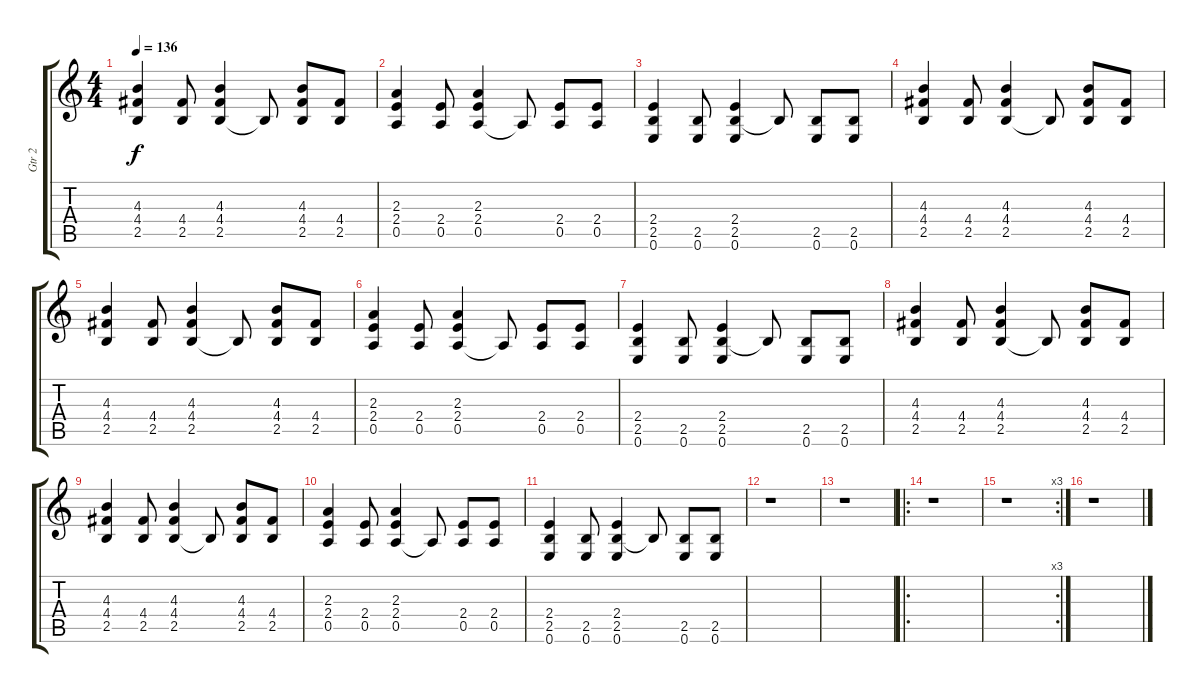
\track ("Gtr 2" "Gtr 2") {instrument distortionguitar}
\staff {score tabs}
\tuning (E4 B3 G3 D3 A2 E2) {hide}
\ts (4 4)
\tempo 136
\clef g2
\ks c
(4.3 4.4 2.5).4{dy f} (4.4 2.5).8 (4.3 4.4 2.5).4 2.5{t}.8 (4.3 4.4 2.5).8 (4.4 2.5).8 |
(2.3 2.4 0.5).4 (2.4 0.5).8 (2.3 2.4 0.5).4 0.5{t}.8 (2.4 0.5).8 (2.4 0.5).8 |
(2.4 2.5 0.6).4 (2.5 0.6).8 (2.4 2.5 0.6).4 2.5{t}.8 (2.5 0.6).8 (2.5 0.6).8 |
(4.3 4.4 2.5).4 (4.4 2.5).8 (4.3 4.4 2.5).4 2.5{t}.8 (4.3 4.4 2.5).8 (4.4 2.5).8 |
(4.3 4.4 2.5).4 (4.4 2.5).8 (4.3 4.4 2.5).4 2.5{t}.8 (4.3 4.4 2.5).8 (4.4 2.5).8 |
(2.3 2.4 0.5).4 (2.4 0.5).8 (2.3 2.4 0.5).4 0.5{t}.8 (2.4 0.5).8 (2.4 0.5).8 |
(2.4 2.5 0.6).4 (2.5 0.6).8 (2.4 2.5 0.6).4 2.5{t}.8 (2.5 0.6).8 (2.5 0.6).8 |
(4.3 4.4 2.5).4 (4.4 2.5).8 (4.3 4.4 2.5).4 2.5{t}.8 (4.3 4.4 2.5).8 (4.4 2.5).8 |
(4.3 4.4 2.5).4 (4.4 2.5).8 (4.3 4.4 2.5).4 2.5{t}.8 (4.3 4.4 2.5).8 (4.4 2.5).8 |
(2.3 2.4 0.5).4 (2.4 0.5).8 (2.3 2.4 0.5).4 0.5{t}.8 (2.4 0.5).8 (2.4 0.5).8 |
(2.4 2.5 0.6).4 (2.5 0.6).8 (2.4 2.5 0.6).4 2.5{t}.8 (2.5 0.6).8 (2.5 0.6).8 |
r.1 |
r.1 |
\ro
r.1 |
\rc 3
r.1 |
r.1
